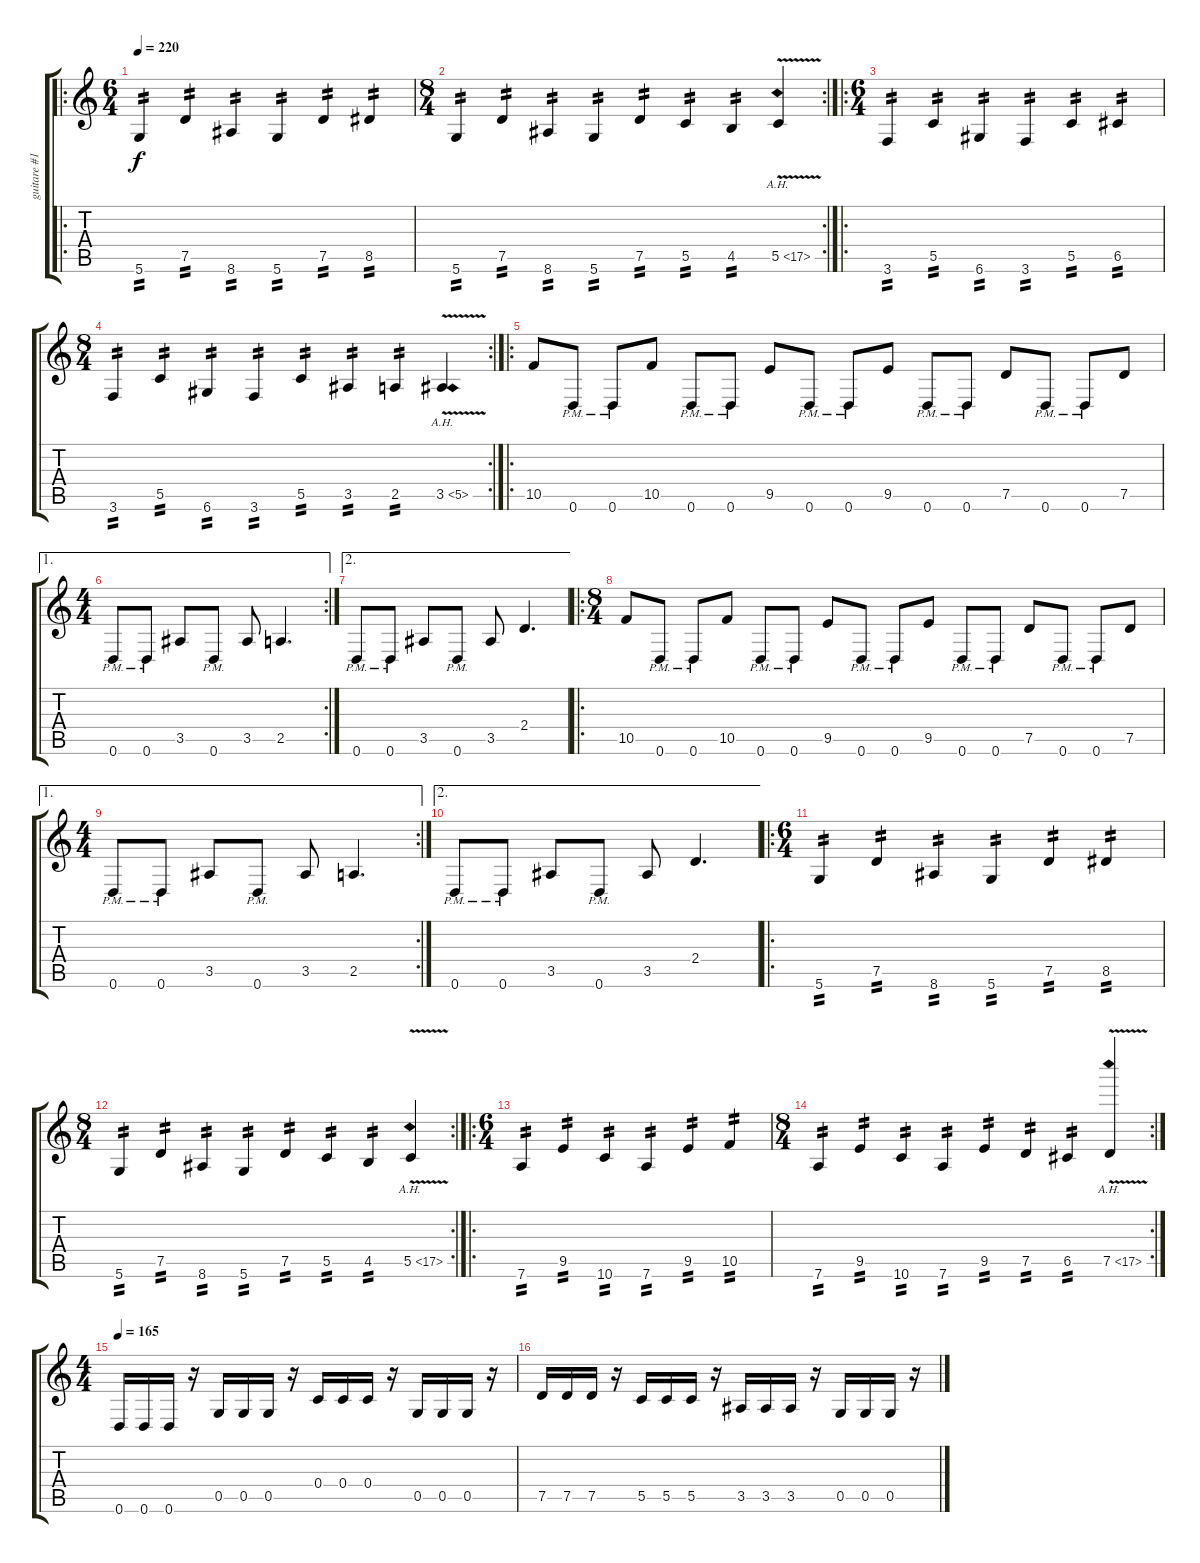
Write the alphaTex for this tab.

\track ("guitare #1" "guitare #1") {instrument distortionguitar}
\staff {score tabs}
\tuning (D4 A3 F3 C3 G2 D2) {hide}
\ro
\ts (6 4)
\tempo 220
\clef g2
\ks c
5.6.4{tp 2 dy f instrument distortionguitar} 7.5.4{tp 2} 8.6.4{tp 2} 5.6.4{tp 2} 7.5.4{tp 2} 8.5.4{tp 2} |
\rc 2
\ts (8 4)
5.6.4{tp 2} 7.5.4{tp 2} 8.6.4{tp 2} 5.6.4{tp 2} 7.5.4{tp 2} 5.5.4{tp 2} 4.5.4{tp 2} 5.5{ah 12 v}.4 |
\ro
\ts (6 4)
3.6.4{tp 2} 5.5.4{tp 2} 6.6.4{tp 2} 3.6.4{tp 2} 5.5.4{tp 2} 6.5.4{tp 2} |
\rc 2
\ts (8 4)
3.6.4{tp 2} 5.5.4{tp 2} 6.6.4{tp 2} 3.6.4{tp 2} 5.5.4{tp 2} 3.5.4{tp 2} 2.5.4{tp 2} 3.5{ah 2 v}.4 |
\ro
10.5.8 0.6{pm}.8 0.6{pm}.8 10.5.8 0.6{pm}.8 0.6{pm}.8 9.5.8 0.6{pm}.8 0.6{pm}.8 9.5.8 0.6{pm}.8 0.6{pm}.8 7.5.8 0.6{pm}.8 0.6{pm}.8 7.5.8 |
\ae 1
\rc 2
\ts (4 4)
0.6{pm}.8 0.6{pm}.8 3.5.8 0.6{pm}.8 3.5.8 2.5.4{d} |
\ae 2
0.6{pm}.8 0.6{pm}.8 3.5.8 0.6{pm}.8 3.5.8 2.4.4{d} |
\ro
\ts (8 4)
10.5.8 0.6{pm}.8 0.6{pm}.8 10.5.8 0.6{pm}.8 0.6{pm}.8 9.5.8 0.6{pm}.8 0.6{pm}.8 9.5.8 0.6{pm}.8 0.6{pm}.8 7.5.8 0.6{pm}.8 0.6{pm}.8 7.5.8 |
\ae 1
\rc 2
\ts (4 4)
0.6{pm}.8 0.6{pm}.8 3.5.8 0.6{pm}.8 3.5.8 2.5.4{d} |
\ae 2
0.6{pm}.8 0.6{pm}.8 3.5.8 0.6{pm}.8 3.5.8 2.4.4{d} |
\ro
\ts (6 4)
5.6.4{tp 2} 7.5.4{tp 2} 8.6.4{tp 2} 5.6.4{tp 2} 7.5.4{tp 2} 8.5.4{tp 2} |
\rc 2
\ts (8 4)
5.6.4{tp 2} 7.5.4{tp 2} 8.6.4{tp 2} 5.6.4{tp 2} 7.5.4{tp 2} 5.5.4{tp 2} 4.5.4{tp 2} 5.5{ah 12 v}.4 |
\ro
\ts (6 4)
7.6.4{tp 2} 9.5.4{tp 2} 10.6.4{tp 2} 7.6.4{tp 2} 9.5.4{tp 2} 10.5.4{tp 2} |
\rc 2
\ts (8 4)
7.6.4{tp 2} 9.5.4{tp 2} 10.6.4{tp 2} 7.6.4{tp 2} 9.5.4{tp 2} 7.5.4{tp 2} 6.5.4{tp 2} 7.5{ah 10 v}.4 |
\ts (4 4)
\tempo 165
0.6.16 0.6.16 0.6.16 r.16 0.5.16 0.5.16 0.5.16 r.16 0.4.16 0.4.16 0.4.16 r.16 0.5.16 0.5.16 0.5.16 r.16 |
7.5.16 7.5.16 7.5.16 r.16 5.5.16 5.5.16 5.5.16 r.16 3.5.16 3.5.16 3.5.16 r.16 0.5.16 0.5.16 0.5.16 r.16
